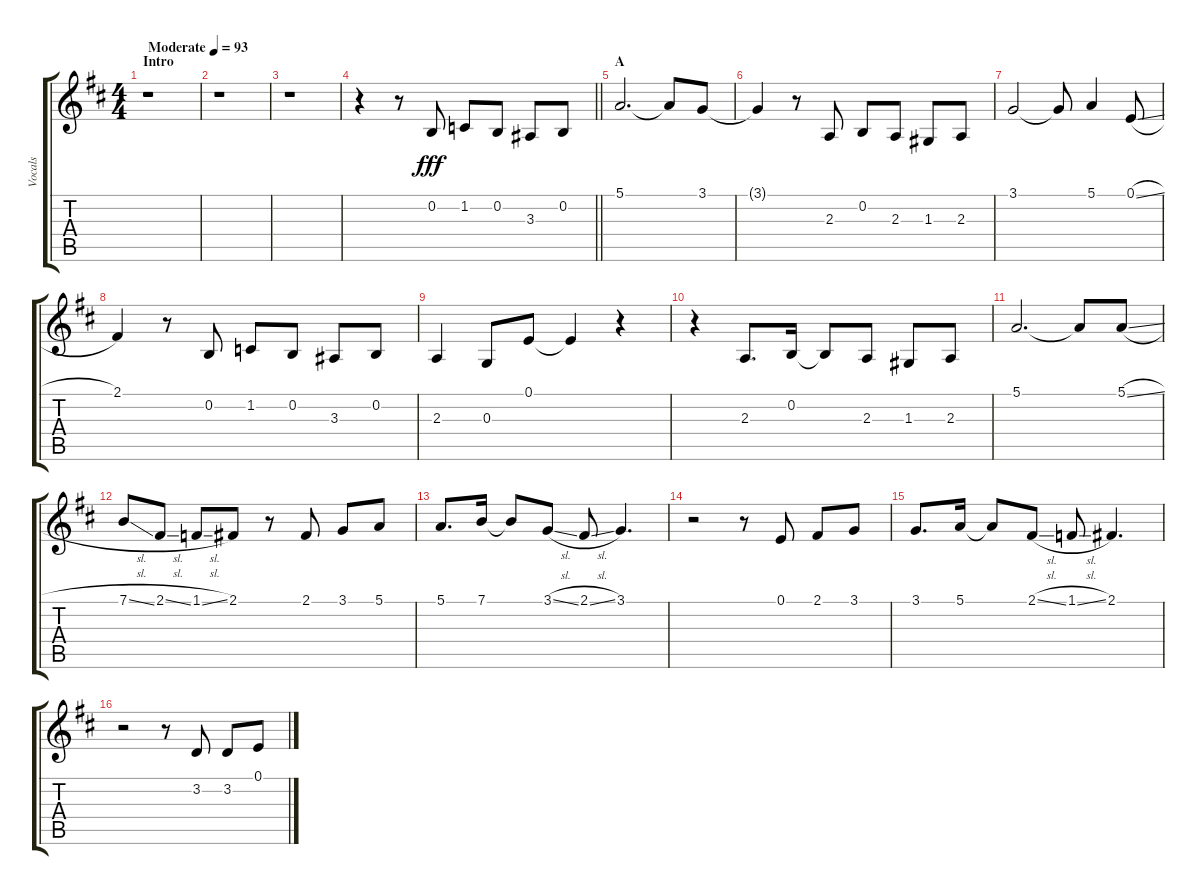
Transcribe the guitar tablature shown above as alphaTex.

\track ("Vocals" "Vocals") {instrument voiceoohs}
\staff {score tabs}
\tuning (E4 B3 G3 D3 A2 E2) {hide}
\ts (4 4)
\section ("" "Intro")
\tempo (93 "Moderate")
\clef g2
\ks d
r.1{dy fff instrument voiceoohs} |
r.1 |
r.1 |
\barLineRight lightlight
r.4 r.8 0.2.8 1.2.8 0.2.8 3.3.8 0.2.8 |
\section ("" "A")
5.1.2{d} 5.1{t}.8 3.1.8 |
3.1{t}.4 r.8 2.3.8 0.2.8 2.3.8 1.3.8 2.3.8 |
3.1.2 3.1{t}.8 5.1.4 0.1{sl}.8 |
2.1.4 r.8 0.2.8 1.2.8 0.2.8 3.3.8 0.2.8 |
2.3.4 0.3.8 0.1.8 0.1{t}.4 r.4 |
r.4 2.3.8{d} 0.2.16 0.2{t}.8 2.3.8 1.3.8 2.3.8 |
5.1.2{d} 5.1{t}.8 5.1{sl}.8 |
7.1{sl}.8 2.1{sl}.8 1.1{sl}.8 2.1.8 r.8 2.1.8 3.1.8 5.1.8 |
5.1.8{d} 7.1.16 7.1{t}.8 3.1{sl}.8 2.1{sl}.8 3.1.4{d} |
r.2 r.8 0.1.8 2.1.8 3.1.8 |
3.1.8{d} 5.1.16 5.1{t}.8 2.1{sl}.8 1.1{sl}.8 2.1.4{d} |
r.2 r.8 3.2.8 3.2.8 0.1.8
